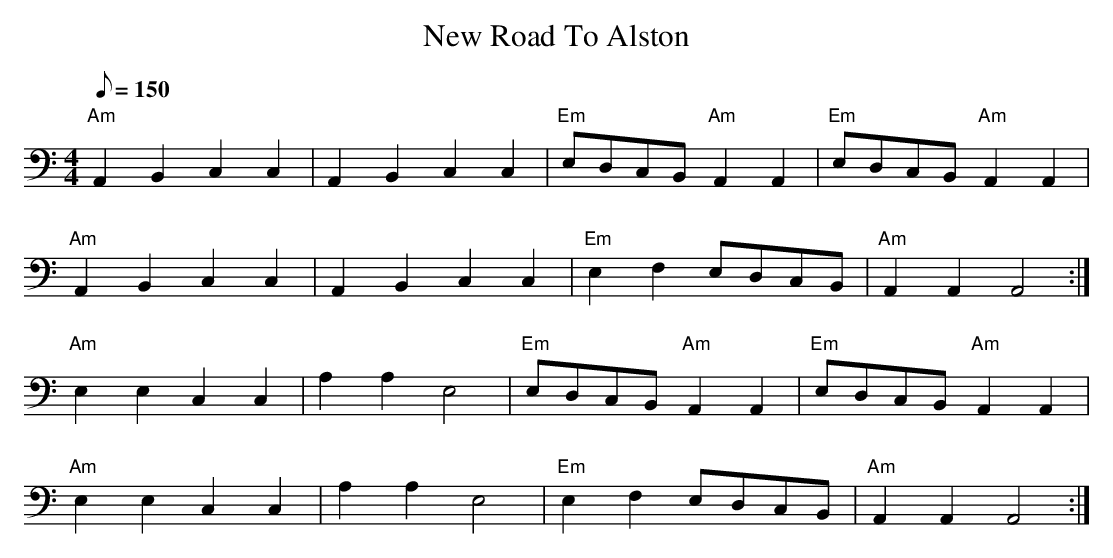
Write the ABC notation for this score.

X:1
T: New Road To Alston
M: 4/4
L: 1/8
Q: 150
K: Amin clef=bass middle=d
"Am" A2B2 c2c2 | A2B2 c2c2 | "Em" edcB "Am" A2A2 | "Em" edcB "Am" A2A2 |
"Am" A2B2 c2c2 | A2B2 c2c2 | "Em" e2f2 edcB | "Am" A2A2 A4  :|
"Am" e2e2 c2c2 | a2a2 e4   | "Em" edcB "Am" A2A2 | "Em" edcB "Am" A2A2 |
"Am" e2e2 c2c2 | a2a2 e4   | "Em" e2f2 edcB | "Am" A2A2 A4  :|
